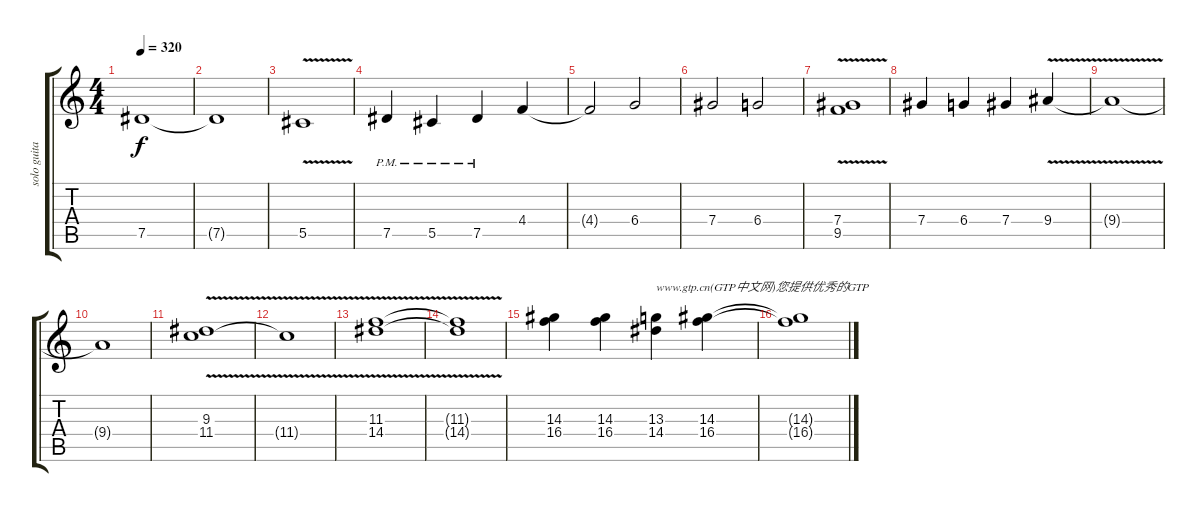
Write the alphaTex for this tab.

\track ("solo guitar" "solo guita") {instrument distortionguitar}
\staff {score tabs}
\tuning (Eb4 Bb3 Gb3 Db3 Ab2 Eb2) {hide}
\ts (4 4)
\tempo 320
\clef g2
\ks c
7.5{t}.1{dy f} |
7.5{t}.1 |
5.5{v}.1 |
7.5{pm}.4 5.5{pm}.4 7.5{pm}.4 4.4.4 |
4.4{t}.2 6.4.2 |
7.4.2 6.4.2 |
(7.4 9.5{v}).1 |
7.4.4 6.4.4 7.4.4 9.4{v}.4 |
9.4{t}.1 |
9.4{t}.1 |
(9.3 11.4{v}).1 |
11.4{t}.1 |
(11.3 14.4{v}).1 |
(11.3{t} 14.4{t}).1 |
(14.3 16.4).4 (14.3 16.4).4 (13.3 14.4).4{txt "www.gtp.cn(GTP中文网)您提供优秀的GTP"} (14.3 16.4).4 |
(14.3{t} 16.4{t}).1
